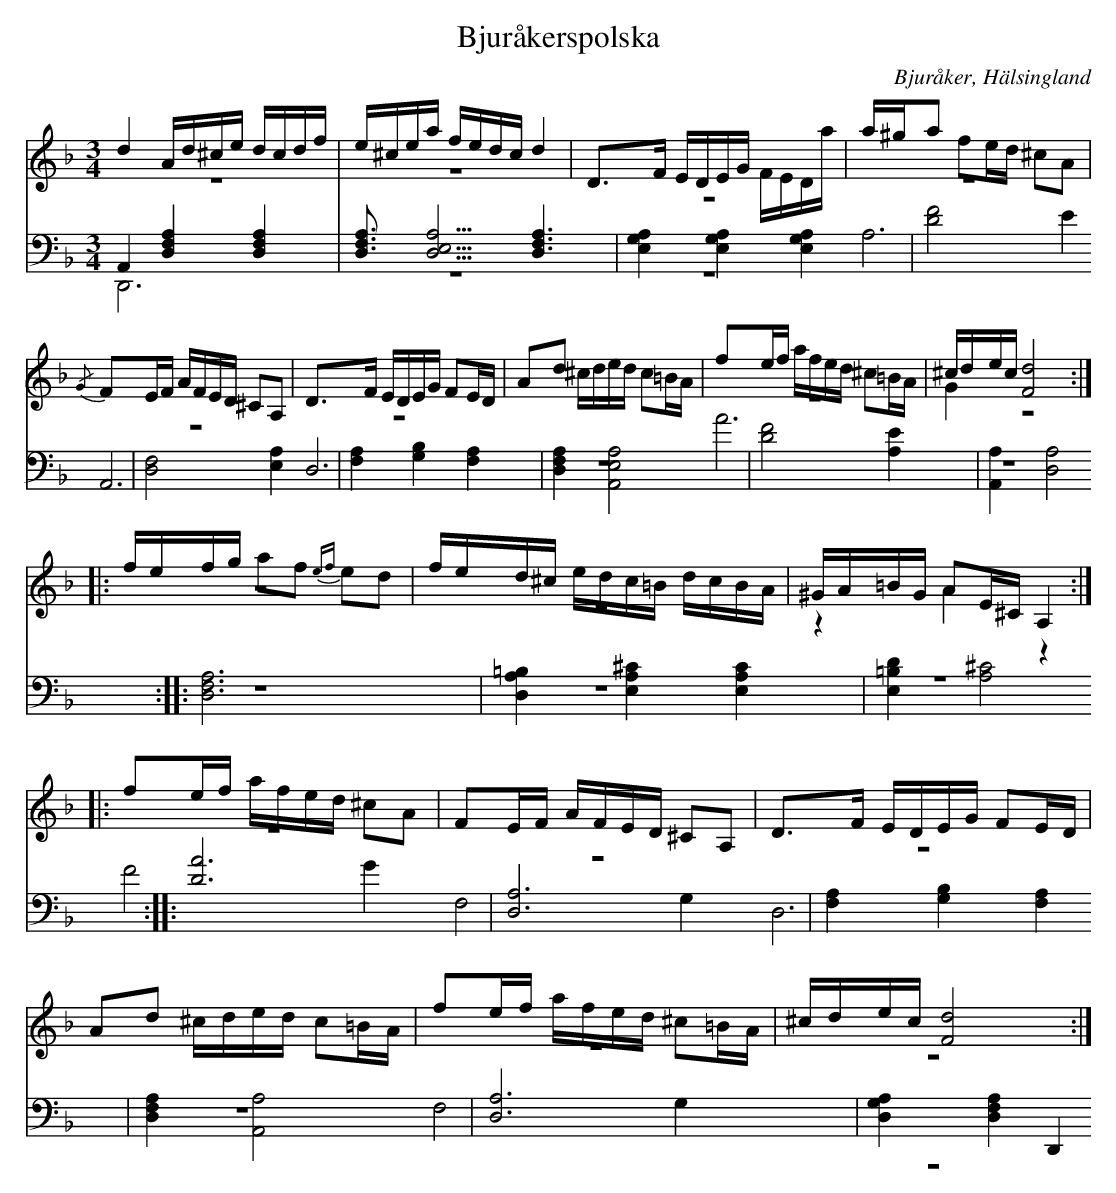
X:1
T: Bjuråkerspolska
O: Bjuråker, Hälsingland
M: 3/4
L: 1/16
K: Dm
V:1
V:2 merge
V:3
V:4 merge
V:1
d4 Ad^ce dcdf |e^cea fedc d4|D2>F2 EDEG FEDa|a^ga2 f2ed ^c2A2|
{/G}F2EF AFED ^C2A,2|D2>F2 EDEG F2ED|A2d2 ^cded c2=BA|f2ef afed ^c2=BA|^cdec [F8d8]:|
|:fefg a2f2 {ef}e2d2 |fed^c edc=B dcBA|^GA=BG A2E^C A,4:|
|:f2ef afed ^c2A2|F2EF AFED ^C2A,2|D2>F2 EDEG F2ED|
A2d2 ^cded c2=BA|f2ef afed ^c2=BA|^cdec [F8d8]:|
V:2
z12|z12|z12|z12|
z12|z12|z12|z12|G4 z8:|
|:z12|z12|z4 A4 z4:|
|:z12|z12|z12|
z12|z12|z12:|
V:3 clef=bass
A,,4 [D,4F,4A,4] [D,4F,4A,4]|[D,3F,3A,3] [D,5E,5A,5] [D,6F,6A,6]|[E,4G,4A,4] [E,4G,4A,4] [E,4G,4A,4]|[D8F8] E4|
[D,8F,8] [E,4A,4]|[F,4A,4] [G,4B,4] [F,4A,4]|[D,4F,4A,4] [A,,8E,8A,8]|[D8F8] [A,4E4]|[A,,4A,4] [D,8A,8]:|
|:[D,12F,12A,12]|[D,4A,4=B,4] [E,4A,4^C4] [E,4A,4C4]|[E,4=B,4D4] [A,8^C8]:|
|:[D12A12]|[D,12A,12]|[F,4A,4] [G,4B,4] [F,4A,4]|
[D,4F,4A,4] [A,,8A,8]|[D,12A,12]|[D,4G,4A,4] [D,4F,4A,4] D,,4:|
V:4 clef=bass
D,,12|z12|z12|A,12|
A,,12|D,12|z12|A12|z12:|
|:z12|z12|z12:|
|:F8 G4|F,8 G,4|D,12|
z12|F,8 G,4|z12:|
